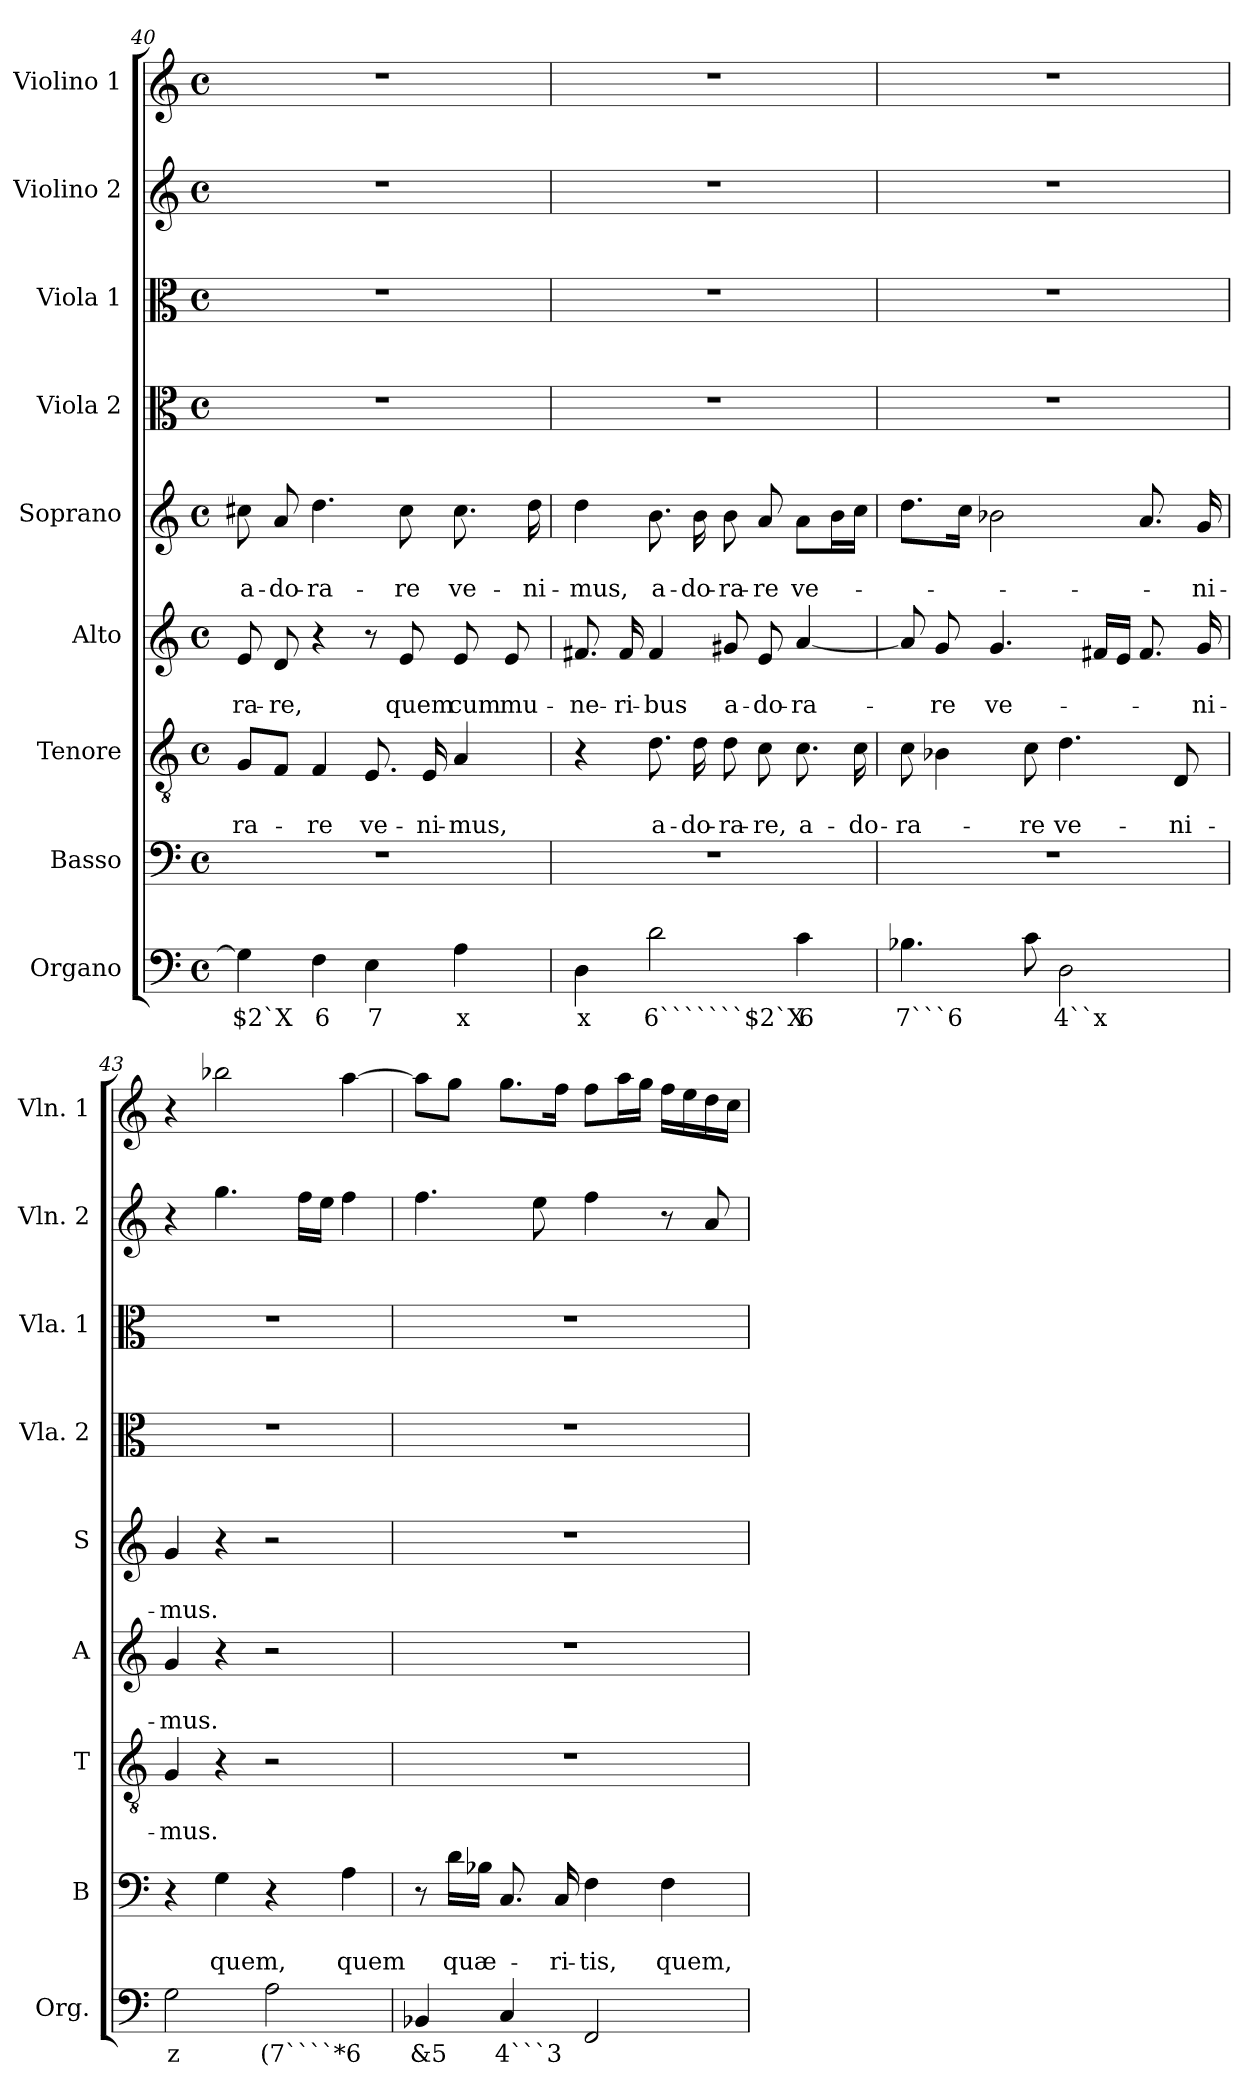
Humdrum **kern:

**kern	**text	**kern	**text	**text	**kern	**text	**text	**kern	**text	**text	**kern	**text	**text	**kern	**kern	**kern	**kern
*part9	*part9	*part8	*part8	*part8	*part7	*part7	*part7	*part6	*part6	*part6	*part5	*part5	*part5	*part4	*part3	*part2	*part1
*staff9	*staff9	*staff8	*staff8	*staff8	*staff7	*staff7	*staff7	*staff6	*staff6	*staff6	*staff5	*staff5	*staff5	*staff4	*staff3	*staff2	*staff1
*I"Organo	*	*I"Basso	*	*	*I"Tenore	*	*	*I"Alto	*	*	*I"Soprano	*	*	*I"Viola 2	*I"Viola 1	*I"Violino 2	*I"Violino 1
*I'Org.	*	*I'B	*	*	*I'T	*	*	*I'A	*	*	*I'S	*	*	*I'Vla. 2	*I'Vla. 1	*I'Vln. 2	*I'Vln. 1
*clefF4	*	*clefF4	*	*	*clefGv2	*	*	*clefG2	*	*	*clefG2	*	*	*clefC3	*clefC3	*clefG2	*clefG2
*k[]	*	*k[]	*	*	*k[]	*	*	*k[]	*	*	*k[]	*	*	*k[]	*k[]	*k[]	*k[]
*C:	*	*C:	*	*	*C:	*	*	*C:	*	*	*C:	*	*	*C:	*C:	*C:	*C:
*M4/4	*	*M4/4	*	*	*M4/4	*	*	*M4/4	*	*	*M4/4	*	*	*M4/4	*M4/4	*M4/4	*M4/4
*met(c)	*	*met(c)	*	*	*met(c)	*	*	*met(c)	*	*	*met(c)	*	*	*met(c)	*met(c)	*met(c)	*met(c)
=40	=40	=40	=40	=40	=40	=40	=40	=40	=40	=40	=40	=40	=40	=40	=40	=40	=40
!	!LO:LY:b	!	!	!	!	!	!LO:LY:b	!	!	!LO:LY:b	!	!	!LO:LY:b	!	!	!	!
4G\]	$2`X	1r	.	.	8G/L	.	-ra-	8e/	.	-ra-	8cc#X\	.	a-	1r	1r	1r	1r
!	!	!	!	!	!	!	!	!	!	!LO:LY:b	!	!	!LO:LY:b	!	!	!	!
.	.	.	.	.	8F/J	.	.	8d/	.	-re,	8a/	.	-do-	.	.	.	.
!	!LO:LY:b	!	!	!	!	!	!LO:LY:b	!	!	!	!	!	!LO:LY:b	!	!	!	!
4F\	6	.	.	.	4F/	.	-re	4r	.	.	4.dd\	.	-ra-	.	.	.	.
!	!LO:LY:b	!	!	!	!	!	!LO:LY:b	!	!	!	!	!	!	!	!	!	!
4E\	7	.	.	.	8.E/	.	ve-	8r	.	.	.	.	.	.	.	.	.
!	!	!	!	!	!	!	!	!	!	!LO:LY:b	!	!	!LO:LY:b	!	!	!	!
.	.	.	.	.	.	.	.	8e/	.	quem	8cc#\	.	-re	.	.	.	.
!	!	!	!	!	!	!	!LO:LY:b	!	!	!	!	!	!	!	!	!	!
.	.	.	.	.	16E/	.	-ni-	.	.	.	.	.	.	.	.	.	.
!	!LO:LY:b	!	!	!	!	!	!LO:LY:b	!	!	!LO:LY:b	!	!	!LO:LY:b	!	!	!	!
4A\	x	.	.	.	4A/	.	-mus,	8e/	.	cum	8.cc#\	.	ve-	.	.	.	.
!	!	!	!	!	!	!	!	!	!	!LO:LY:b	!	!	!	!	!	!	!
.	.	.	.	.	.	.	.	8e/	.	mu-	.	.	.	.	.	.	.
!	!	!	!	!	!	!	!	!	!	!	!	!	!LO:LY:b	!	!	!	!
.	.	.	.	.	.	.	.	.	.	.	16dd\	.	-ni-	.	.	.	.
=41	=41	=41	=41	=41	=41	=41	=41	=41	=41	=41	=41	=41	=41	=41	=41	=41	=41
!	!LO:LY:b	!	!	!	!	!	!	!	!	!LO:LY:b	!	!	!LO:LY:b	!	!	!	!
4D\	x	1r	.	.	4r	.	.	8.f#X/	.	-ne-	4dd\	.	-mus,	1r	1r	1r	1r
!	!	!	!	!	!	!	!	!	!	!LO:LY:b	!	!	!	!	!	!	!
.	.	.	.	.	.	.	.	16f#/	.	-ri-	.	.	.	.	.	.	.
!	!LO:LY:b	!	!	!	!	!	!LO:LY:b	!	!	!LO:LY:b	!	!	!LO:LY:b	!	!	!	!
2d\	6```````$2`X	.	.	.	8.d\	.	a-	4f#/	.	-bus	8.b\	.	a-	.	.	.	.
!	!	!	!	!	!	!	!LO:LY:b	!	!	!	!	!	!LO:LY:b	!	!	!	!
.	.	.	.	.	16d\	.	-do-	.	.	.	16b\	.	-do-	.	.	.	.
!	!	!	!	!	!	!	!LO:LY:b	!	!	!LO:LY:b	!	!	!LO:LY:b	!	!	!	!
.	.	.	.	.	8d\	.	-ra-	8g#X/	.	a-	8b\	.	-ra-	.	.	.	.
!	!	!	!	!	!	!	!LO:LY:b	!	!	!LO:LY:b	!	!	!LO:LY:b	!	!	!	!
.	.	.	.	.	8c\	.	-re,	8e/	.	-do-	8a/	.	-re	.	.	.	.
!	!LO:LY:b	!	!	!	!	!	!LO:LY:b	!	!	!LO:LY:b	!	!	!LO:LY:b	!	!	!	!
4c\	6	.	.	.	8.c\	.	a-	[4a/	.	-ra-	8a\L	.	ve-	.	.	.	.
.	.	.	.	.	.	.	.	.	.	.	16b\L	.	.	.	.	.	.
!	!	!	!	!	!	!	!LO:LY:b	!	!	!	!	!	!	!	!	!	!
.	.	.	.	.	16c\	.	-do-	.	.	.	16cc\JJ	.	.	.	.	.	.
=42	=42	=42	=42	=42	=42	=42	=42	=42	=42	=42	=42	=42	=42	=42	=42	=42	=42
!	!LO:LY:b	!	!	!	!	!	!LO:LY:b	!	!	!	!	!	!	!	!	!	!
4.B-X\	7```6	1r	.	.	8c\	.	-ra-	8a/]	.	.	8.dd\L	.	.	1r	1r	1r	1r
!	!	!	!	!	!	!	!	!	!	!LO:LY:b	!	!	!	!	!	!	!
.	.	.	.	.	4B-X\	.	.	8g/	.	-re	.	.	.	.	.	.	.
.	.	.	.	.	.	.	.	.	.	.	16cc\Jk	.	.	.	.	.	.
!	!	!	!	!	!	!	!	!	!	!LO:LY:b	!	!	!	!	!	!	!
.	.	.	.	.	.	.	.	4.g/	.	ve-	2b-X\	.	.	.	.	.	.
!	!	!	!	!	!	!	!LO:LY:b	!	!	!	!	!	!	!	!	!	!
8c\	.	.	.	.	8c\	.	-re	.	.	.	.	.	.	.	.	.	.
!	!LO:LY:b	!	!	!	!	!	!LO:LY:b	!	!	!	!	!	!	!	!	!	!
2D\	4``x	.	.	.	4.d\	.	ve-	.	.	.	.	.	.	.	.	.	.
.	.	.	.	.	.	.	.	16f#X/LL	.	.	.	.	.	.	.	.	.
.	.	.	.	.	.	.	.	16e/JJ	.	.	.	.	.	.	.	.	.
.	.	.	.	.	.	.	.	8.f#/	.	.	8.a/	.	.	.	.	.	.
!	!	!	!	!	!	!	!LO:LY:b	!	!	!	!	!	!	!	!	!	!
.	.	.	.	.	8D/	.	-ni-	.	.	.	.	.	.	.	.	.	.
!	!	!	!	!	!	!	!	!	!	!LO:LY:b	!	!	!LO:LY:b	!	!	!	!
.	.	.	.	.	.	.	.	16g/	.	-ni-	16g/	.	-ni-	.	.	.	.
!!LO:PB:g=z
=43	=43	=43	=43	=43	=43	=43	=43	=43	=43	=43	=43	=43	=43	=43	=43	=43	=43
!	!LO:LY:b	!	!	!	!	!	!LO:LY:b	!	!	!LO:LY:b	!	!	!LO:LY:b	!	!	!	!
2G\	z	4r	.	.	4G/	.	-mus.	4g/	.	-mus.	4g/	.	-mus.	1r	1r	4r	4r
!	!	!	!	!LO:LY:b	!	!	!	!	!	!	!	!	!	!	!	!	!
.	.	4G\	.	quem,	4r	.	.	4r	.	.	4r	.	.	.	.	4.gg\	2bb-X\
!	!LO:LY:b	!	!	!	!	!	!	!	!	!	!	!	!	!	!	!	!
2A\	(7````*6	4r	.	.	2r	.	.	2r	.	.	2r	.	.	.	.	.	.
.	.	.	.	.	.	.	.	.	.	.	.	.	.	.	.	16ff\LL	.
.	.	.	.	.	.	.	.	.	.	.	.	.	.	.	.	16ee\JJ	.
!	!	!	!	!LO:LY:b	!	!	!	!	!	!	!	!	!	!	!	!	!
.	.	4A\	.	quem	.	.	.	.	.	.	.	.	.	.	.	4ff\	[4aa\
=44	=44	=44	=44	=44	=44	=44	=44	=44	=44	=44	=44	=44	=44	=44	=44	=44	=44
!	!LO:LY:b	!	!	!	!	!	!	!	!	!	!	!	!	!	!	!	!
4BB-X/	&5	8r	.	.	1r	.	.	1r	.	.	1r	.	.	1r	1r	4.ff\	8aa\L]
!	!	!	!	!LO:LY:b	!	!	!	!	!	!	!	!	!	!	!	!	!
.	.	16d\LL	.	quæ-	.	.	.	.	.	.	.	.	.	.	.	.	8gg\J
.	.	16B-X\JJ	.	.	.	.	.	.	.	.	.	.	.	.	.	.	.
!	!LO:LY:b	!	!	!	!	!	!	!	!	!	!	!	!	!	!	!	!
4C/	4```3	8.C/	.	.	.	.	.	.	.	.	.	.	.	.	.	.	8.gg\L
.	.	.	.	.	.	.	.	.	.	.	.	.	.	.	.	8ee\	.
!	!	!	!	!LO:LY:b	!	!	!	!	!	!	!	!	!	!	!	!	!
.	.	16C/	.	-ri-	.	.	.	.	.	.	.	.	.	.	.	.	16ff\Jk
!	!	!	!	!LO:LY:b	!	!	!	!	!	!	!	!	!	!	!	!	!
2FF/	.	4F\	.	-tis,	.	.	.	.	.	.	.	.	.	.	.	4ff\	8ff\L
.	.	.	.	.	.	.	.	.	.	.	.	.	.	.	.	.	16aa\L
.	.	.	.	.	.	.	.	.	.	.	.	.	.	.	.	.	16gg\JJ
!	!	!	!	!LO:LY:b	!	!	!	!	!	!	!	!	!	!	!	!	!
.	.	4F\	.	quem,	.	.	.	.	.	.	.	.	.	.	.	8r	16ff\LL
.	.	.	.	.	.	.	.	.	.	.	.	.	.	.	.	.	16ee\
.	.	.	.	.	.	.	.	.	.	.	.	.	.	.	.	8a/	16dd\
.	.	.	.	.	.	.	.	.	.	.	.	.	.	.	.	.	16cc\JJ
=	=	=	=	=	=	=	=	=	=	=	=	=	=	=	=	=	=
*-	*-	*-	*-	*-	*-	*-	*-	*-	*-	*-	*-	*-	*-	*-	*-	*-	*-
